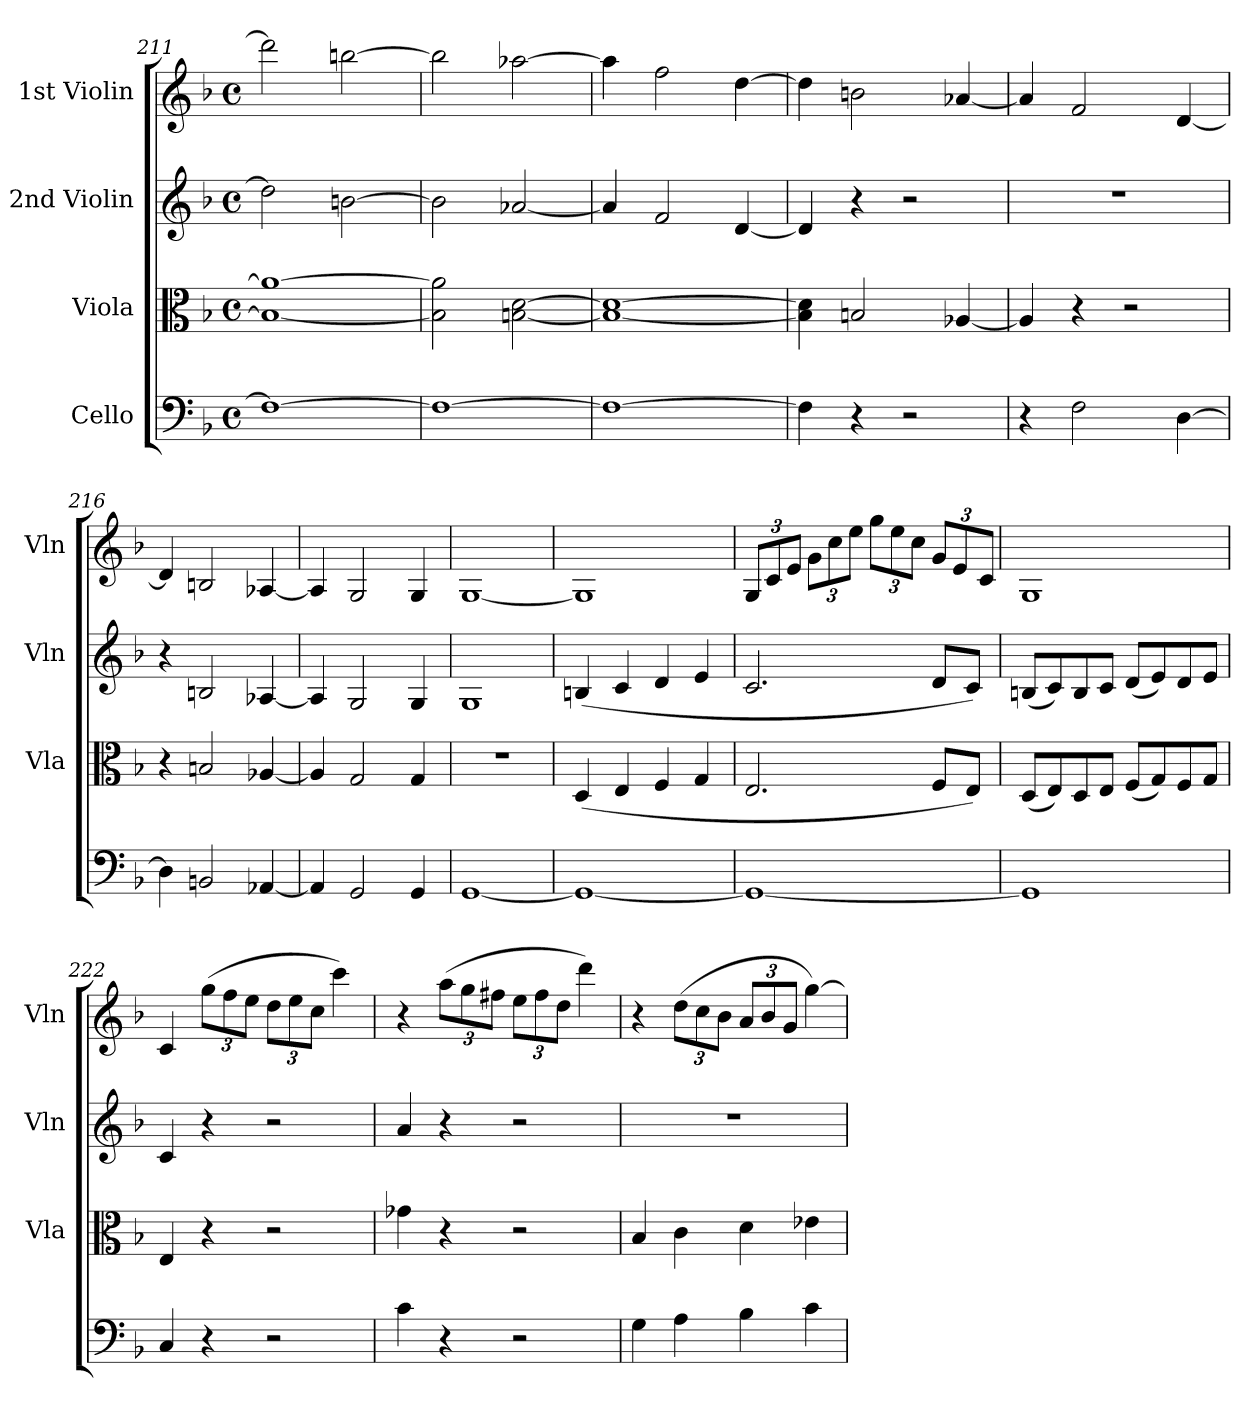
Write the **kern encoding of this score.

**kern	**kern	**kern	**kern
*part4	*part3	*part2	*part1
*staff4	*staff3	*staff2	*staff1
*I"Cello	*I"Viola	*I"2nd Violin	*I"1st Violin
*	*I'Vla	*I'Vln	*I'Vln
*clefF4	*clefC3	*clefG2	*clefG2
*k[b-]	*k[b-]	*k[b-]	*k[b-]
*F:	*F:	*F:	*F:
*M4/4	*M4/4	*M4/4	*M4/4
*met(c)	*met(c)	*met(c)	*met(c)
=211	=211	=211	=211
1F_	1B_ 1a-_	2dd]	2ddd]
.	.	[2bn	[2bbn
=212	=212	=212	=212
1F_	2B] 2a-]	2b]	2bb]
.	[2Bn [2d	[2a-X	[2aa-X
=213	=213	=213	=213
1F_	1B_ 1d_	4a-]	4aa-]
.	.	2f	2ff
.	.	[4d	[4dd
=214	=214	=214	=214
4F]	4B] 4d]	4d]	4dd]
4r	2Bn	4r	2bn
2r	.	2r	.
.	[4A-X	.	[4a-X
=215	=215	=215	=215
4r	4A-]	1r	4a-]
2F	4r	.	2f
.	2r	.	.
[4D	.	.	[4d
=216	=216	=216	=216
4D]	4r	4r	4d]
2BBn	2Bn	2Bn	2Bn
[4AA-X	[4A-X	[4A-X	[4A-X
=217	=217	=217	=217
4AA-]	4A-]	4A-]	4A-]
2GG	2G	2G	2G
4GG	4G	4G	4G
=218	=218	=218	=218
[1GG	1r	1G	[1G
=219	=219	=219	=219
1GG_	(4D	(4Bn	1G]
.	4E	4c	.
.	4F	4d	.
.	4G	4e	.
=220	=220	=220	=220
1GG_	2.E	2.c	12GL
.	.	.	12c
.	.	.	12eJ
.	.	.	12gL
.	.	.	12cc
.	.	.	12eeJ
.	.	.	12ggL
.	.	.	12ee
.	.	.	12ccJ
.	8FL	8dL	12gL
.	.	.	12e
.	8EJ)	8cJ)	.
.	.	.	12cJ
=221	=221	=221	=221
1GG]	(8DL	(8BnL	1G
.	8E)	8c)	.
.	8D	8B	.
.	8EJ	8cJ	.
.	(8FL	(8dL	.
.	8G)	8e)	.
.	8F	8d	.
.	8GJ	8eJ	.
=222	=222	=222	=222
4C	4E	4c	4c
4r	4r	4r	(12ggL
.	.	.	12ff
.	.	.	12eeJ
2r	2r	2r	12ddL
.	.	.	12ee
.	.	.	12ccJ
.	.	.	4ccc)
=223	=223	=223	=223
4c	4g-X	4a	4r
4r	4r	4r	(12aaL
.	.	.	12gg
.	.	.	12ff#XJ
2r	2r	2r	12eeL
.	.	.	12ff#
.	.	.	12ddJ
.	.	.	4ddd)
=224	=224	=224	=224
4G	4B-	1r	4r
4A	4c	.	(12ddL
.	.	.	12cc
.	.	.	12b-J
4B-	4d	.	12aL
.	.	.	12b-
.	.	.	12gJ
4c	4e-X	.	[4gg)
=	=	=	=
*-	*-	*-	*-
